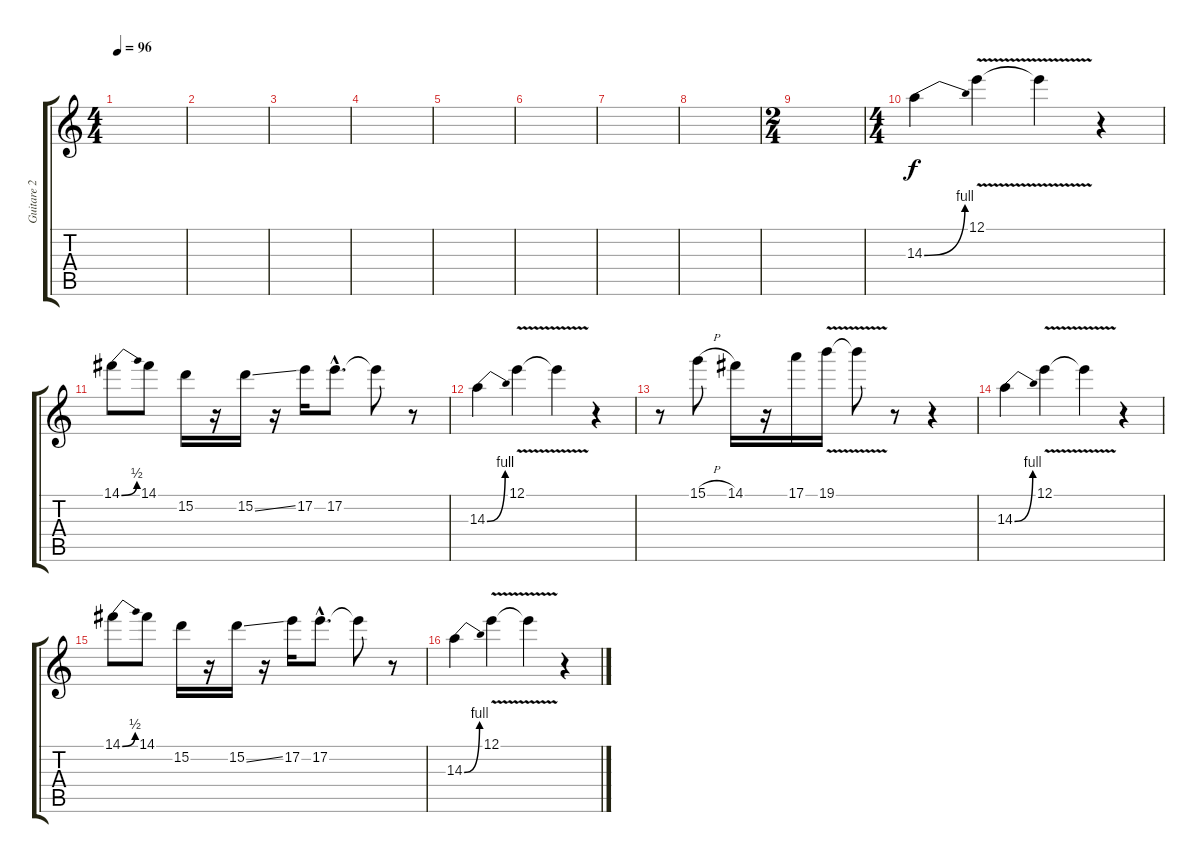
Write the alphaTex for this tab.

\track ("Guitare 2" "Guitare 2") {instrument distortionguitar}
\staff {score tabs}
\tuning (E4 B3 G3 D3 A2 E2) {hide}
\ts (4 4)
\tempo 96
\clef g2
\ks c
|
|
|
|
|
|
|
|
\ts (2 4)
|
\ts (4 4)
14.3{be (bend 0 0 60 4)}.4 12.1{v}.4 12.1{t}.4 r.4 |
14.1{be (bend 0 0 60 2)}.8 14.1.8 15.2.16 r.16 15.2{ss}.16 r.16 17.2.16 17.2{hac}.8{d} 17.2{t}.8 r.8 |
14.3{be (bend 0 0 60 4)}.4 12.1{v}.4 12.1{t}.4 r.4 |
r.8 15.1{h}.8 14.1.16 r.16 17.1.16 19.1{v}.16 19.1{t}.8 r.8 r.4 |
14.3{be (bend 0 0 60 4)}.4 12.1{v}.4 12.1{t}.4 r.4 |
14.1{be (bend 0 0 60 2)}.8 14.1.8 15.2.16 r.16 15.2{ss}.16 r.16 17.2.16 17.2{hac}.8{d} 17.2{t}.8 r.8 |
14.3{be (bend 0 0 60 4)}.4 12.1{v}.4 12.1{t}.4 r.4
